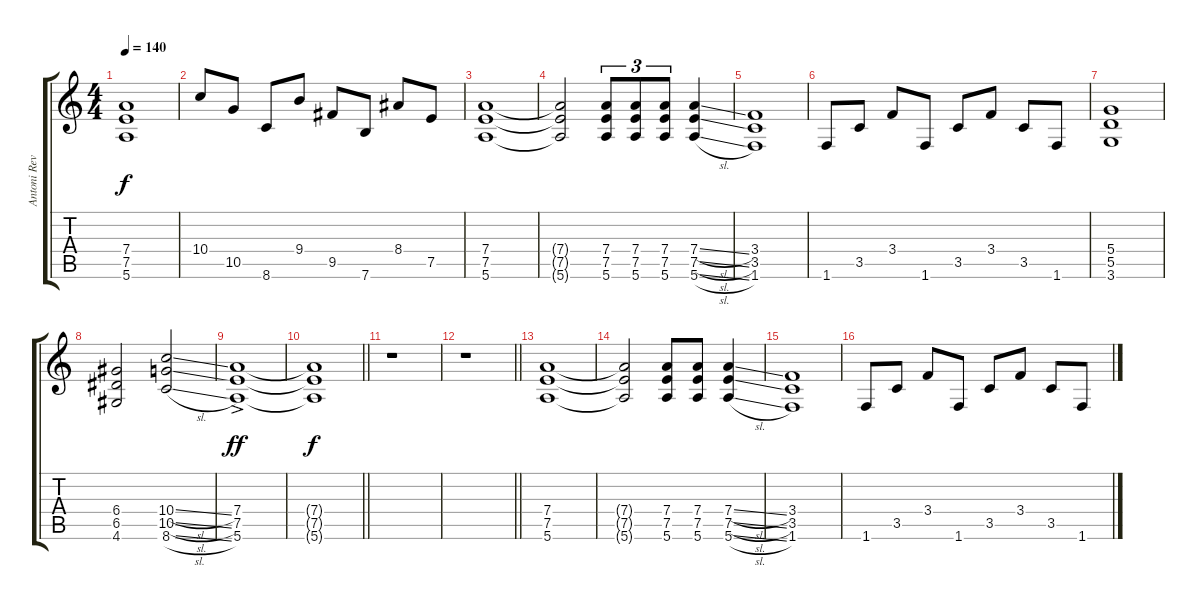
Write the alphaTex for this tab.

\track ("Antoni Revenson" "Antoni Rev") {instrument overdrivenguitar}
\staff {score tabs}
\tuning (E4 B3 G3 D3 A2 E2) {hide}
\ts (4 4)
\tempo 140
\clef g2
\ks c
(7.4 7.5 5.6).1{dy f} |
10.4.8 10.5.8 8.6.8 9.4.8 9.5.8 7.6.8 8.4.8 7.5.8 |
(7.4 7.5 5.6).1 |
(7.4{t} 7.5{t} 5.6{t}).2 (7.4 7.5 5.6).8{tu (3 2)} (7.4 7.5 5.6).8{tu (3 2)} (7.4 7.5 5.6).8{tu (3 2)} (7.4{sl} 7.5{sl} 5.6{sl}).4 |
(3.4 3.5 1.6).1 |
1.6.8 3.5.8 3.4.8 1.6.8 3.5.8 3.4.8 3.5.8 1.6.8 |
(5.4 5.5 3.6).1 |
(6.4 6.5 4.6).2 (10.4{sl} 10.5{sl} 8.6{sl}).2 |
(7.4{ac} 7.5{ac} 5.6{ac}).1{dy ff} |
\barLineRight lightlight
(7.4{t} 7.5{t} 5.6{t}).1{dy f} |
r.1 |
\barLineRight lightlight
r.1 |
(7.4 7.5 5.6).1{instrument distortionguitar} |
(7.4{t} 7.5{t} 5.6{t}).2 (7.4 7.5 5.6).8 (7.4 7.5 5.6).8 (7.4{sl} 7.5{sl} 5.6{sl}).4 |
(3.4 3.5 1.6).1 |
1.6.8 3.5.8 3.4.8 1.6.8 3.5.8 3.4.8 3.5.8 1.6.8
